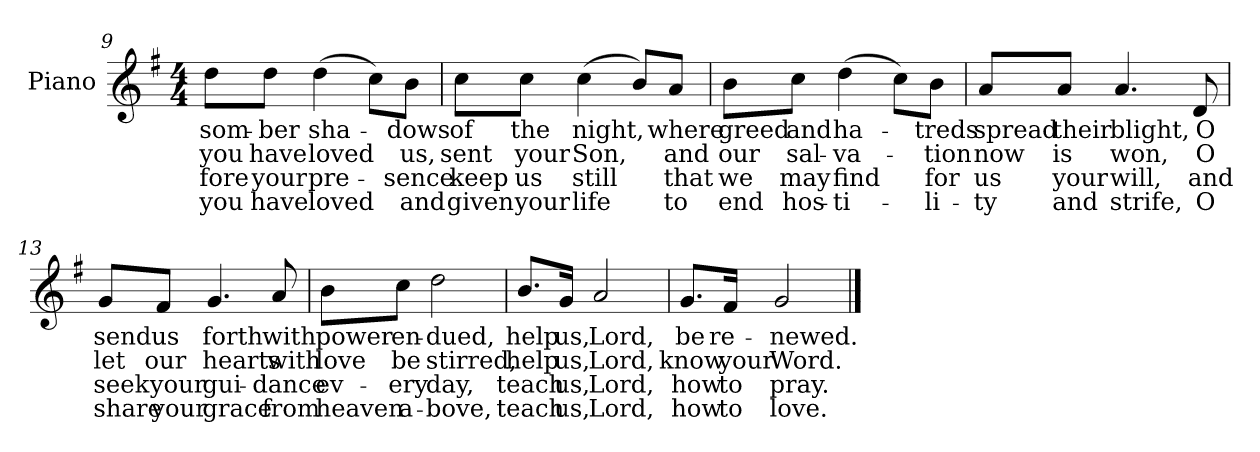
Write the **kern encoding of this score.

**kern	**text	**text	**text	**text
*part1	*part1	*part1	*part1	*part1
*staff1	*staff1	*staff1	*staff1	*staff1
*I"Piano	*	*	*	*
*I'Pno.	*	*	*	*
!!LO:LB:g=z
*clefG2	*	*	*	*
*k[f#]	*	*	*	*
*G:	*	*	*	*
*M4/4	*	*	*	*
=9	=9	=9	=9	=9
!	!LO:LY:b:color=#000000	!LO:LY:b:color=#000000	!LO:LY:b:color=#000000	!LO:LY:b:color=#000000
8ddi\L	som-	you	fore	you
!	!LO:LY:b:color=#000000	!LO:LY:b:color=#000000	!LO:LY:b:color=#000000	!LO:LY:b:color=#000000
8ddi\J	-ber	have	your	have
!	!LO:LY:b:color=#000000	!LO:LY:b:color=#000000	!LO:LY:b:color=#000000	!LO:LY:b:color=#000000
(4ddi\	sha-	loved	pre-	-loved
8cci\L)	.	.	.	.
!	!LO:LY:b:color=#000000	!LO:LY:b:color=#000000	!LO:LY:b:color=#000000	!LO:LY:b:color=#000000
8bi\J	-dows	us,	sence	and
=10	=10	=10	=10	=10
!	!LO:LY:b:color=#000000	!LO:LY:b:color=#000000	!LO:LY:b:color=#000000	!LO:LY:b:color=#000000
8cci\L	of	sent	keep	given
!	!LO:LY:b:color=#000000	!LO:LY:b:color=#000000	!LO:LY:b:color=#000000	!LO:LY:b:color=#000000
8cci\J	the	your	us	your
!	!LO:LY:b:color=#000000	!LO:LY:b:color=#000000	!LO:LY:b:color=#000000	!LO:LY:b:color=#000000
(4cci\	night,	Son,	still	life
8bi/L)	.	.	.	.
!	!LO:LY:b:color=#000000	!LO:LY:b:color=#000000	!LO:LY:b:color=#000000	!LO:LY:b:color=#000000
8ai/J	where	and	that	to
=11	=11	=11	=11	=11
!	!LO:LY:b:color=#000000	!LO:LY:b:color=#000000	!LO:LY:b:color=#000000	!LO:LY:b:color=#000000
8bi\L	greed	our	we	end
!	!LO:LY:b:color=#000000	!LO:LY:b:color=#000000	!LO:LY:b:color=#000000	!LO:LY:b:color=#000000
8cci\J	and	sal-	may	hos-
!	!LO:LY:b:color=#000000	!LO:LY:b:color=#000000	!LO:LY:b:color=#000000	!LO:LY:b:color=#000000
(4ddi\	ha-	-va-	-find	ti-
8cci\L)	.	.	.	.
!	!LO:LY:b:color=#000000	!LO:LY:b:color=#000000	!LO:LY:b:color=#000000	!LO:LY:b:color=#000000
8bi\J	-treds	-tion	-for	li-
!!LO:LB:g=z
=12	=12	=12	=12	=12
!	!LO:LY:b:color=#000000	!LO:LY:b:color=#000000	!LO:LY:b:color=#000000	!LO:LY:b:color=#000000
8ai/L	spread	now	-us	ty
!	!LO:LY:b:color=#000000	!LO:LY:b:color=#000000	!LO:LY:b:color=#000000	!LO:LY:b:color=#000000
8ai/J	their	is	your	and
!	!LO:LY:b:color=#000000	!LO:LY:b:color=#000000	!LO:LY:b:color=#000000	!LO:LY:b:color=#000000
4.ai/	blight,	won,	will,	strife,
!	!LO:LY:b:color=#000000	!LO:LY:b:color=#000000	!LO:LY:b:color=#000000	!LO:LY:b:color=#000000
8di/	O	O	and	O
=13	=13	=13	=13	=13
!	!LO:LY:b:color=#000000	!LO:LY:b:color=#000000	!LO:LY:b:color=#000000	!LO:LY:b:color=#000000
8gi/L	send	let	seek	share
!	!LO:LY:b:color=#000000	!LO:LY:b:color=#000000	!LO:LY:b:color=#000000	!LO:LY:b:color=#000000
8f#i/J	us	our	your	your
!	!LO:LY:b:color=#000000	!LO:LY:b:color=#000000	!LO:LY:b:color=#000000	!LO:LY:b:color=#000000
4.gi/	forth	hearts	gui-	-grace
!	!LO:LY:b:color=#000000	!LO:LY:b:color=#000000	!LO:LY:b:color=#000000	!LO:LY:b:color=#000000
8ai/	with	with	dance	from
!!LO:LB:g=z
=14	=14	=14	=14	=14
!	!LO:LY:b:color=#000000	!LO:LY:b:color=#000000	!LO:LY:b:color=#000000	!LO:LY:b:color=#000000
8bi\L	power	love	ev-	-heaven
!	!LO:LY:b:color=#000000	!LO:LY:b:color=#000000	!LO:LY:b:color=#000000	!LO:LY:b:color=#000000
8cci\J	en-	be	ery	a-
!	!LO:LY:b:color=#000000	!LO:LY:b:color=#000000	!LO:LY:b:color=#000000	!LO:LY:b:color=#000000
2ddi\	-dued,	stirred,	-day,	bove,
=15	=15	=15	=15	=15
!	!LO:LY:b:color=#000000	!LO:LY:b:color=#000000	!LO:LY:b:color=#000000	!LO:LY:b:color=#000000
8.bi/L	help	help	teach	teach
!	!LO:LY:b:color=#000000	!LO:LY:b:color=#000000	!LO:LY:b:color=#000000	!LO:LY:b:color=#000000
16gi/Jk	us,	us,	us,	us,
!	!LO:LY:b:color=#000000	!LO:LY:b:color=#000000	!LO:LY:b:color=#000000	!LO:LY:b:color=#000000
2ai/	Lord,	Lord,	Lord,	Lord,
=16	=16	=16	=16	=16
!	!LO:LY:b:color=#000000	!LO:LY:b:color=#000000	!LO:LY:b:color=#000000	!LO:LY:b:color=#000000
8.gi/L	be	know	how	how
!	!LO:LY:b:color=#000000	!LO:LY:b:color=#000000	!LO:LY:b:color=#000000	!LO:LY:b:color=#000000
16f#i/Jk	re-	your	to	to
!	!LO:LY:b:color=#000000	!LO:LY:b:color=#000000	!LO:LY:b:color=#000000	!LO:LY:b:color=#000000
2gi/	-newed.	Word.	pray.	love.
==	==	==	==	==
*-	*-	*-	*-	*-
